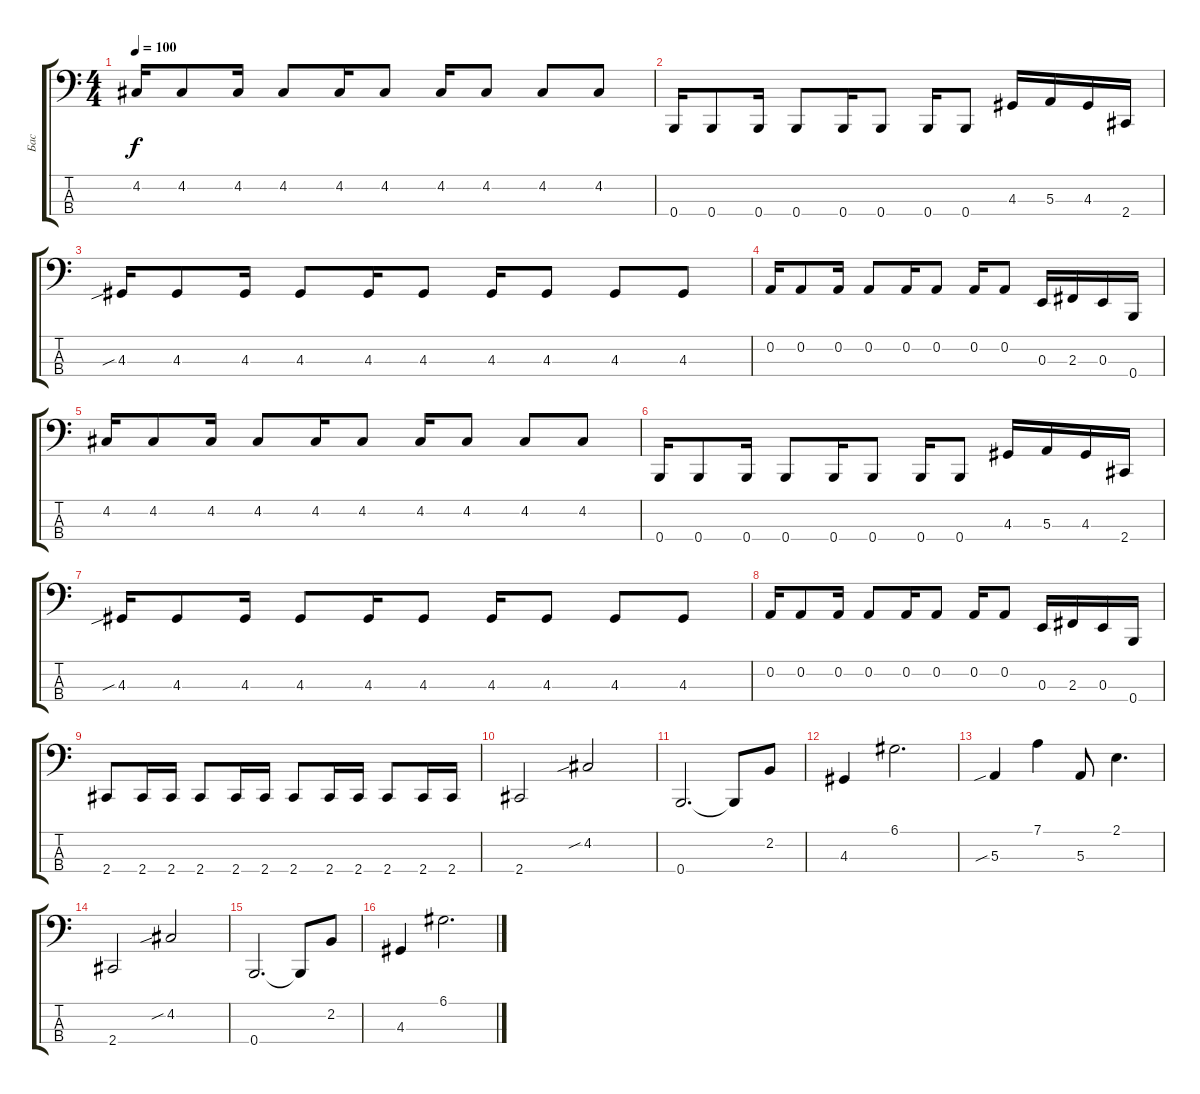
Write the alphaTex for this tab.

\track ("Бас" "Бас") {instrument electricbassfinger}
\staff {score tabs}
\tuning (D2 A1 E1 B0) {hide}
\ts (4 4)
\tempo 100
\clef f4
\ks c
4.2.16{dy f} 4.2.8 4.2.16 4.2.8 4.2.16 4.2.8 4.2.16 4.2.8 4.2.8 4.2.8 |
0.4.16 0.4.8 0.4.16 0.4.8 0.4.16 0.4.8 0.4.16 0.4.8 4.3.16 5.3.16 4.3.16 2.4.16 |
4.3{sib}.16 4.3.8 4.3.16 4.3.8 4.3.16 4.3.8 4.3.16 4.3.8 4.3.8 4.3.8 |
0.2.16 0.2.8 0.2.16 0.2.8 0.2.16 0.2.8 0.2.16 0.2.8 0.3.16 2.3.16 0.3.16 0.4.16 |
4.2.16 4.2.8 4.2.16 4.2.8 4.2.16 4.2.8 4.2.16 4.2.8 4.2.8 4.2.8 |
0.4.16 0.4.8 0.4.16 0.4.8 0.4.16 0.4.8 0.4.16 0.4.8 4.3.16 5.3.16 4.3.16 2.4.16 |
4.3{sib}.16 4.3.8 4.3.16 4.3.8 4.3.16 4.3.8 4.3.16 4.3.8 4.3.8 4.3.8 |
0.2.16 0.2.8 0.2.16 0.2.8 0.2.16 0.2.8 0.2.16 0.2.8 0.3.16 2.3.16 0.3.16 0.4.16 |
2.4.8 2.4.16 2.4.16 2.4.8 2.4.16 2.4.16 2.4.8 2.4.16 2.4.16 2.4.8 2.4.16 2.4.16 |
2.4.2 4.2{sib}.2 |
0.4.2{d} 0.4{t}.8 2.2.8 |
4.3.4 6.1.2{d} |
5.3{sib}.4 7.1.4 5.3.8 2.1.4{d} |
2.4.2 4.2{sib}.2 |
0.4.2{d} 0.4{t}.8 2.2.8 |
4.3.4 6.1.2{d}
